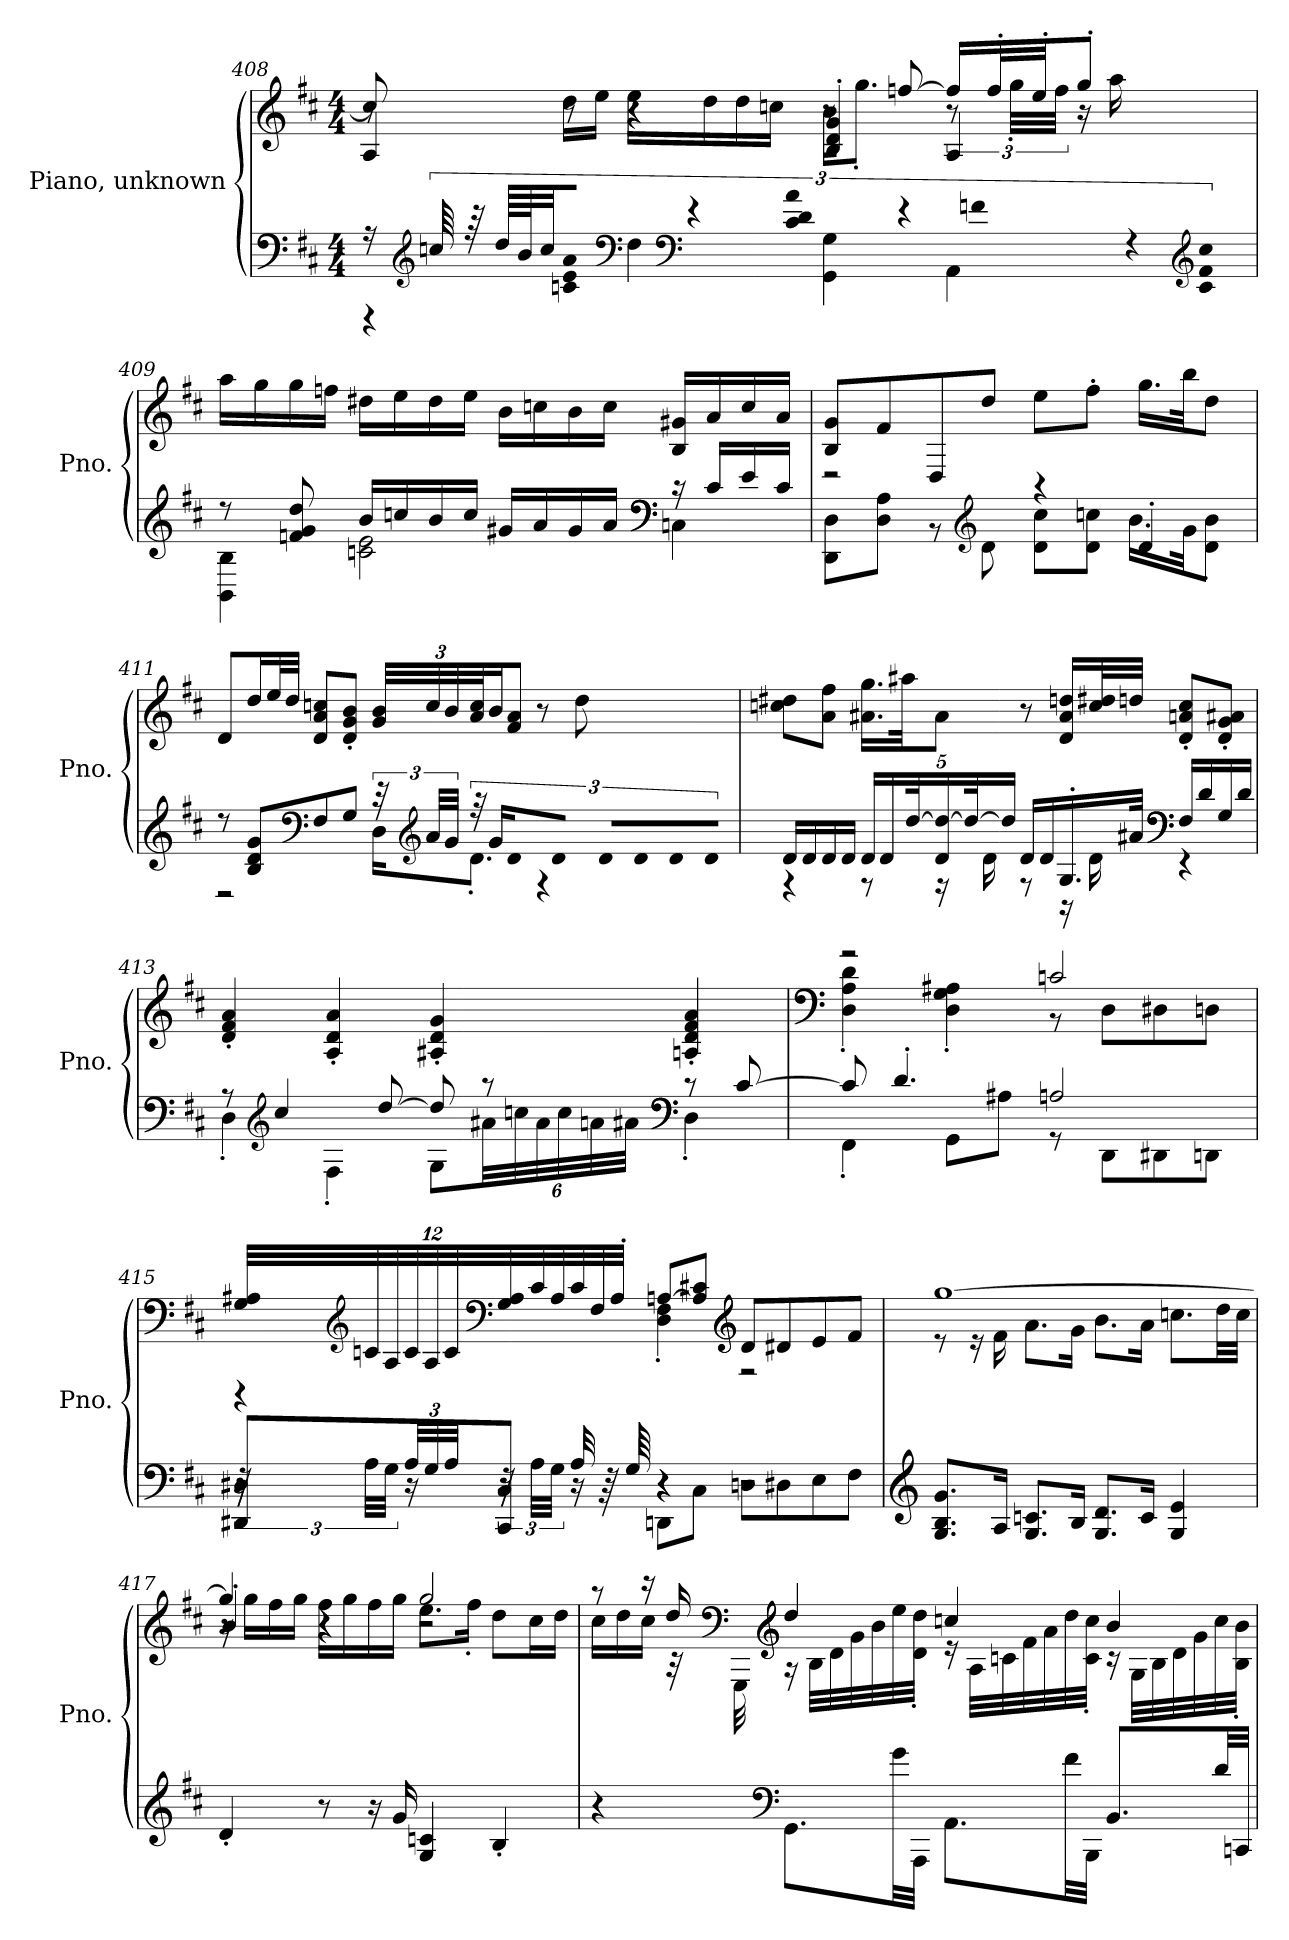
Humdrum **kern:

**kern	**kern
*part1	*part1
*staff2	*staff1
*I"Piano, unknown	*
*I'Pno.	*
!!LO:LB:g=z
*clefF4	*clefG2
*k[f#c#]	*k[f#c#]
*M4/4	*M4/4
=408	=408
*^	*^
*	*	*	*^
16r	4r	8cc/]	8r	4A/
*clefG2	*	*	*	*
96ccn/	.	.	.	.
96r	.	.	.	.
96dd/LLLL	.	.	.	.
*Xbrackettup	*	*	*	*
96b/J	.	.	.	.
48cc/JJ	.	.	.	.
8cn/ 8e/ 8a/J	.	8r	16dd\LL	.
.	.	.	16ee\JJ	.
*clefF4	*	*	*	*
8r	4F#\	4r	16ee\LL	4r
.	.	.	16dd\	.
8c/ 8d/ 8a/	.	.	16dd\	.
.	.	.	16ccn\JJ	.
8r	4GG\ 4G\	8r	16b\KL	4B/' 4d/' 4g/'
.	.	.	8.gg'\J	.
8fn/	.	[8ffn/	.	.
8r	4AA\	16ff/LL]	12r	4A/
.	.	32ff'/L	.	.
.	.	.	48gg'\LLL	.
.	.	32ee'/JJ	.	.
.	.	.	48ff\JJJ	.
*clefG2	*	*	*	*
8c/ 8f/ 8cc/	.	8gg'/J	16r	.
.	.	.	16aa\	.
*	*	*v	*v	*v
!!LO:PB:g=z
=409	=409	=409
8r	4BB\ 4B\	16aa\LL
.	.	16gg\
8fn/ 8g/ 8dd/	.	16gg\
.	.	16ffn\JJ
16b/LL	2cn\ 2e\	16dd#X\LL
16ccn/	.	16ee\
16b/	.	16dd#\
16cc/JJ	.	16ee\JJ
16g#X/LL	.	16b\LL
16a/	.	16ccn\
16g#/	.	16b\
16a/JJ	.	16cc\JJ
*clefF4	*	*
16r	4Cn\	16B/ 16g#X/LL
16c/LL	.	16a/
16e/	.	16cc/
16c/JJ	.	16a/JJ
=410	=410	=410
2r	8DD\ 8D\L	8B/ 8g/L
.	8D\ 8A\J	8f#/
.	8r	8D/
*clefG2	*	*
.	8d\	8dd/J
4r	8d\ 8cc#\L	8ee\L
.	8d\ 8ccn\J	8ff#'\J
4d'/	16.b\LL	16.gg\LL
.	32g\JK	32bb\JK
.	8d\' 8b\'J	8dd\J
!!LO:LB:g=z
=411	=411	=411
8r	2r	8d/L
8B/ 8d/ 8g/L	.	16dd/L
.	.	32ee/L
.	.	32dd/JJJ
*clefF4	*	*
8F#/	.	8d/ 8a/ 8ccn/L
8G/J	.	8d/' 8g/' 8b/'J
*brackettup	*	*Xbrackettup
48r	16D\KL	48g/ 48b/LLL
*clefG2	*	*
48a/LLL	.	48cc/
48g/JJJ	.	48b/
48r	8.d'\J	48a/ 48cc/J
24g/LL	.	24b/J
16d/	.	8f#/ 8a/J
16d/JJ	.	.
16d/LL	4r	8r
16d/	.	.
16d/	.	8dd\
16d/JJ	.	.
!!LO:LB:g=z
=412	=412	=412
16d/LL	4r	8ccn\ 8dd#X\L
16d/	.	.
16d/	.	8a\ 8ff#\J
16d/JJ	.	.
*Xbrackettup	*	*
20d/LL	8r	16.a#X\ 16.gg\LL
20d/	.	.
.	.	32aa#X\JK
[40dd/K	.	.
20d/ 20dd/_	16r	8a#\J
40dd/K_	.	.
.	16d\	.
20dd/JJ]	.	.
16d/LL	8r	8r
16d/	.	.
16.G'/	16r	16d/ 16a#/ 16ddn/LL
.	16d\	32cc/ 32dd#X/L
32a#X/JJk	.	32ddn/JJJ
*clefF4	*	*
16F#/LL	4r	8d/' 8an/' 8cc/'L
16d/	.	.
16G/	.	8d/' 8g/' 8a#X/'J
16d/JJ	.	.
!!LO:LB:g=z
=413	=413	=413
8r	4D'\	4d/' 4f#/' 4a/'
*clefG2	*	*
4cc#/	.	.
.	4F#'\	4A/' 4d/' 4a/'
[8dd/	.	.
8dd/]	8G\L	4A#X/' 4d/' 4g/'
8r	48a#X\LL	.
.	48ccn\	.
.	48a#\	.
.	48cc\	.
.	48an\	.
.	48a#X\JJJ	.
*clefF4	*	*
8r	4D'\	4An/' 4d/' 4f#/' 4a/'
[8c#/	.	.
=414	=414	=414
*	*	*clefF4
*	*	*^
8c#/]	4FF#'\	2r	4D\' 4A\' 4d\'
4.d'/	.	.	.
.	8GG\L	.	4D\' 4G\' 4A#X\'
.	8A#X\J	.	.
2An/	8r	2cn/	8r
.	8DD\L	.	8D\L
.	8DD#X\	.	8D#X\
.	8DDn\J	.	8Dn\J
!!LO:LB:g=z	!!
=415	=415	=415	=415
*	*brackettup	*	*
*	*^	*	*
16r	48r	8DD#X/ 8D#X/L	48G/ 48A#X/LLL	4r
*	*	*	*clefG2	*
.	48A\LLL	.	48cn/	.
.	48G\JJJ	.	48A#/	.
*Xbrackettup	*	*	*	*
48A/LLL	16r	.	48c/	.
48G/	.	.	48A#/	.
48A/JJJ	.	.	48c/	.
*	*	*	*clefF4	*
*	*brackettup	*	*	*
16r	48r	8CC#/ 8C#/J	48G/ 48A#/	.
.	48A\LLL	.	48c/	.
.	48G\JJJ	.	48A#/	.
32A/	16r	.	48c/	.
.	.	.	48F#/	.
64r	.	.	.	.
.	.	.	48A#'/JJJ	.
64G/	.	.	.	.
4r	8DDn\L	4r	[8An/L	4D\' 4F#\'
.	8C#\J	.	8A/] 8c#X/J	.
*	*	*	*clefG2	*
2r	8Dn\L	2r	8d/L	2r
.	8D#X\	.	8d#X/	.
.	8E\	.	8e/	.
.	8F#\J	.	8f#/J	.
*v	*v	*v	*	*
!!LO:LB:g=z	!!
=416	=416	=416
*clefG2	*	*
8.G/ 8.B/ 8.g/L	[1gg	8r
.	.	16r
16A/Jk	.	16f#\
8.G/ 8.cn/L	.	8.a\L
16B/Jk	.	16g\Jk
8.G/ 8.d/L	.	8.b\L
16c/Jk	.	16a\Jk
4G/ 4e/	.	8.ccn\L
.	.	32dd\LL
.	.	32cc\JJJ
=417	=417	=417
*	*	*^
4d'/	4gg/]	16r	4b'/
.	.	16gg\LL	.
.	.	16ff#\	.
.	.	16gg\JJ	.
8r	4r	16ff#\LL	4r
.	.	16gg\	.
16r	.	16ff#\	.
16g/	.	16gg\JJ	.
4G/ 4cn/	2gg/	8.ee\L	2r
.	.	16ff#'\Jk	.
4B'/	.	8dd\L	.
.	.	16cc#\L	.
.	.	16dd\JJ	.
*	*	*v	*v
!!LO:PB:g=z
=418	=418	=418
4r	8r	16cc#\LL
.	.	16dd\
.	16r	16cc#\JJ
.	16dd/	32r
*	*clefF4	*
.	.	32GGG\
*clefF4	*clefG2	*
8.GG\L	4dd/	16r
.	.	32B\LLL
.	.	32d\
.	.	32g\
.	.	32b\
32g\LL	.	32ee\
32AAA\JJJ	.	32d\' 32dd\'JJJ
8.AA\L	4ccn/	16r
.	.	32A\LLL
.	.	32cn\
.	.	32f#\
.	.	32a\
32f#\LL	.	32dd\
32BBB\JJJ	.	32c\' 32cc\'JJJ
8.BB/L	4b/	16r
.	.	32G\LLL
.	.	32B\
.	.	32d\
.	.	32g\
32d/LL	.	32cc\
32CCn/JJJ	.	32B\' 32b\'JJJ
*	*v	*v
=	=
*-	*-
